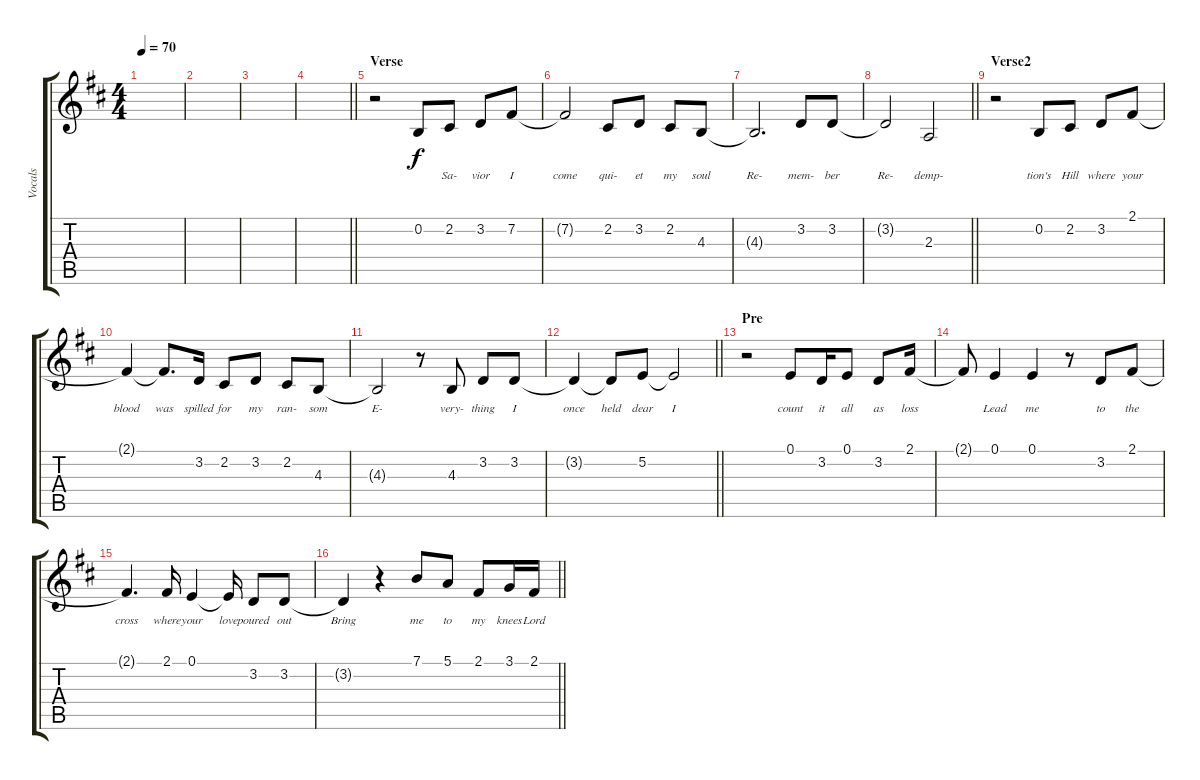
\track ("Vocals" "Vocals") {instrument flute}
\staff {score tabs}
\tuning (E4 B3 G3 D3 A2 E2) {hide}
\ts (4 4)
\tempo 70
\clef g2
\ks d
|
|
|
\barLineRight lightlight
|
\section ("" "Verse")
r.2 0.2.8{lyrics (0 "") lyrics (1 "") lyrics (2 "") lyrics (3 "") lyrics (4 "")} 2.2.8{lyrics (0 "Sa-") lyrics (1 "") lyrics (2 "") lyrics (3 "") lyrics (4 "")} 3.2.8{lyrics (0 "vior") lyrics (1 "") lyrics (2 "") lyrics (3 "") lyrics (4 "")} 7.2.8{lyrics (0 "I") lyrics (1 "") lyrics (2 "") lyrics (3 "") lyrics (4 "")} |
7.2{t}.2{lyrics (0 "come") lyrics (1 "") lyrics (2 "") lyrics (3 "") lyrics (4 "")} 2.2.8{lyrics (0 "qui-") lyrics (1 "") lyrics (2 "") lyrics (3 "") lyrics (4 "")} 3.2.8{lyrics (0 "et") lyrics (1 "") lyrics (2 "") lyrics (3 "") lyrics (4 "")} 2.2.8{lyrics (0 "my") lyrics (1 "") lyrics (2 "") lyrics (3 "") lyrics (4 "")} 4.3.8{lyrics (0 "soul") lyrics (1 "") lyrics (2 "") lyrics (3 "") lyrics (4 "")} |
4.3{t}.2{d lyrics (0 "Re-") lyrics (1 "") lyrics (2 "") lyrics (3 "") lyrics (4 "")} 3.2.8{lyrics (0 "mem-") lyrics (1 "") lyrics (2 "") lyrics (3 "") lyrics (4 "")} 3.2.8{lyrics (0 "ber") lyrics (1 "") lyrics (2 "") lyrics (3 "") lyrics (4 "")} |
\barLineRight lightlight
3.2{t}.2{lyrics (0 "Re-") lyrics (1 "") lyrics (2 "") lyrics (3 "") lyrics (4 "")} 2.3.2{lyrics (0 "demp-") lyrics (1 "") lyrics (2 "") lyrics (3 "") lyrics (4 "")} |
\section ("" "Verse2")
r.2 0.2.8{lyrics (0 "tion's") lyrics (1 "") lyrics (2 "") lyrics (3 "") lyrics (4 "")} 2.2.8{lyrics (0 "Hill") lyrics (1 "") lyrics (2 "") lyrics (3 "") lyrics (4 "")} 3.2.8{lyrics (0 "where") lyrics (1 "") lyrics (2 "") lyrics (3 "") lyrics (4 "")} 2.1.8{lyrics (0 "your") lyrics (1 "") lyrics (2 "") lyrics (3 "") lyrics (4 "")} |
2.1{t}.4{lyrics (0 "blood") lyrics (1 "") lyrics (2 "") lyrics (3 "") lyrics (4 "")} 2.1{t}.8{d lyrics (0 "was") lyrics (1 "") lyrics (2 "") lyrics (3 "") lyrics (4 "")} 3.2.16{lyrics (0 "spilled") lyrics (1 "") lyrics (2 "") lyrics (3 "") lyrics (4 "")} 2.2.8{lyrics (0 "for") lyrics (1 "") lyrics (2 "") lyrics (3 "") lyrics (4 "")} 3.2.8{lyrics (0 "my") lyrics (1 "") lyrics (2 "") lyrics (3 "") lyrics (4 "")} 2.2.8{lyrics (0 "ran-") lyrics (1 "") lyrics (2 "") lyrics (3 "") lyrics (4 "")} 4.3.8{lyrics (0 "som") lyrics (1 "") lyrics (2 "") lyrics (3 "") lyrics (4 "")} |
4.3{t}.2{lyrics (0 "E-") lyrics (1 "") lyrics (2 "") lyrics (3 "") lyrics (4 "")} r.8 4.3.8{lyrics (0 "very-") lyrics (1 "") lyrics (2 "") lyrics (3 "") lyrics (4 "")} 3.2.8{lyrics (0 "thing") lyrics (1 "") lyrics (2 "") lyrics (3 "") lyrics (4 "")} 3.2.8{lyrics (0 "I") lyrics (1 "") lyrics (2 "") lyrics (3 "") lyrics (4 "")} |
\barLineRight lightlight
3.2{t}.4{lyrics (0 "once") lyrics (1 "") lyrics (2 "") lyrics (3 "") lyrics (4 "")} 3.2{t}.8{lyrics (0 "held") lyrics (1 "") lyrics (2 "") lyrics (3 "") lyrics (4 "")} 5.2.8{lyrics (0 "dear") lyrics (1 "") lyrics (2 "") lyrics (3 "") lyrics (4 "")} 5.2{t}.2{lyrics (0 "I") lyrics (1 "") lyrics (2 "") lyrics (3 "") lyrics (4 "")} |
\section ("" "Pre")
r.2 0.1.8{lyrics (0 "count") lyrics (1 "") lyrics (2 "") lyrics (3 "") lyrics (4 "")} 3.2.16{lyrics (0 "it") lyrics (1 "") lyrics (2 "") lyrics (3 "") lyrics (4 "")} 0.1.8{lyrics (0 "all") lyrics (1 "") lyrics (2 "") lyrics (3 "") lyrics (4 "")} 3.2.8{lyrics (0 "as") lyrics (1 "") lyrics (2 "") lyrics (3 "") lyrics (4 "")} 2.1.16{lyrics (0 "loss") lyrics (1 "") lyrics (2 "") lyrics (3 "") lyrics (4 "")} |
2.1{t}.8{lyrics (0 "") lyrics (1 "") lyrics (2 "") lyrics (3 "") lyrics (4 "")} 0.1.4{lyrics (0 "Lead") lyrics (1 "") lyrics (2 "") lyrics (3 "") lyrics (4 "")} 0.1.4{lyrics (0 "me") lyrics (1 "") lyrics (2 "") lyrics (3 "") lyrics (4 "")} r.8 3.2.8{lyrics (0 "to") lyrics (1 "") lyrics (2 "") lyrics (3 "") lyrics (4 "")} 2.1.8{lyrics (0 "the") lyrics (1 "") lyrics (2 "") lyrics (3 "") lyrics (4 "")} |
2.1{t}.4{d lyrics (0 "cross") lyrics (1 "") lyrics (2 "") lyrics (3 "") lyrics (4 "")} 2.1.16{lyrics (0 "where") lyrics (1 "") lyrics (2 "") lyrics (3 "") lyrics (4 "")} 0.1.4{lyrics (0 "your") lyrics (1 "") lyrics (2 "") lyrics (3 "") lyrics (4 "")} 0.1{t}.16{lyrics (0 "love") lyrics (1 "") lyrics (2 "") lyrics (3 "") lyrics (4 "")} 3.2.8{lyrics (0 "poured") lyrics (1 "") lyrics (2 "") lyrics (3 "") lyrics (4 "")} 3.2.8{lyrics (0 "out") lyrics (1 "") lyrics (2 "") lyrics (3 "") lyrics (4 "")} |
\barLineRight lightlight
3.2{t}.4{lyrics (0 "Bring") lyrics (1 "") lyrics (2 "") lyrics (3 "") lyrics (4 "")} r.4 7.1.8{lyrics (0 "me") lyrics (1 "") lyrics (2 "") lyrics (3 "") lyrics (4 "")} 5.1.8{lyrics (0 "to") lyrics (1 "") lyrics (2 "") lyrics (3 "") lyrics (4 "")} 2.1.8{lyrics (0 "my") lyrics (1 "") lyrics (2 "") lyrics (3 "") lyrics (4 "")} 3.1.16{lyrics (0 "knees") lyrics (1 "") lyrics (2 "") lyrics (3 "") lyrics (4 "")} 2.1.16{lyrics (0 "Lord") lyrics (1 "") lyrics (2 "") lyrics (3 "") lyrics (4 "")}
